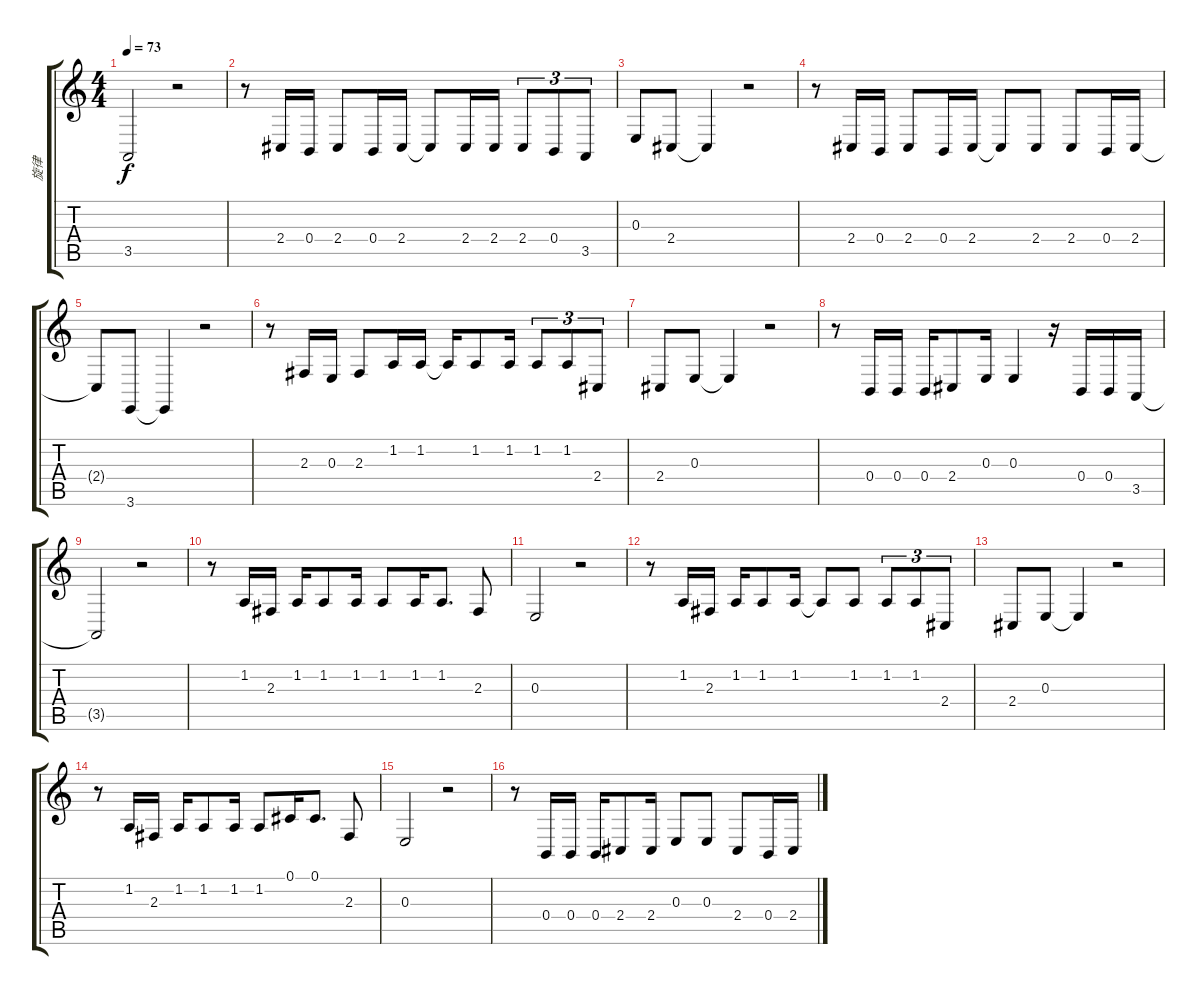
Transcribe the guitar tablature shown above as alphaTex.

\track ("旋律" "旋律") {instrument stringensemble1}
\staff {score tabs}
\tuning (Db4 Ab3 E3 B2 Gb2 Db2) {hide}
\ts (4 4)
\tempo 73
\clef g2
\ks c
3.5{t}.2{dy f} r.2 |
r.8 2.4.16 0.4.16 2.4.8 0.4.16 2.4.16 2.4{t}.8 2.4.16 2.4.16 2.4.8{tu (3 2)} 0.4.8{tu (3 2)} 3.5.8{tu (3 2)} |
0.3.8 2.4.8 2.4{t}.4 r.2 |
r.8 2.4.16 0.4.16 2.4.8 0.4.16 2.4.16 2.4{t}.8 2.4.8 2.4.8 0.4.16 2.4.16 |
2.4{t}.8 3.6.8 3.6{t}.4 r.2 |
r.8 2.3.16 0.3.16 2.3.8 1.2.16 1.2.16 1.2{t}.16 1.2.8 1.2.16 1.2.8{tu (3 2)} 1.2.8{tu (3 2)} 2.4.8{tu (3 2)} |
2.4.8 0.3.8 0.3{t}.4 r.2 |
r.8 0.4.16 0.4.16 0.4.16 2.4.8 0.3.16 0.3.4 r.16 0.4.16 0.4.16 3.5.16 |
3.5{t}.2 r.2 |
r.8 1.2.16 2.3.16 1.2.16 1.2.8 1.2.16 1.2.8 1.2.16 1.2.8{d} 2.3.8 |
0.3.2 r.2 |
r.8 1.2.16 2.3.16 1.2.16 1.2.8 1.2.16 1.2{t}.8 1.2.8 1.2.8{tu (3 2)} 1.2.8{tu (3 2)} 2.4.8{tu (3 2)} |
2.4.8 0.3.8 0.3{t}.4 r.2 |
r.8 1.2.16 2.3.16 1.2.16 1.2.8 1.2.16 1.2.8 0.1.16 0.1.8{d} 2.3.8 |
0.3.2 r.2 |
r.8 0.4.16 0.4.16 0.4.16 2.4.8 2.4.16 0.3.8 0.3.8 2.4.8 0.4.16 2.4.16
